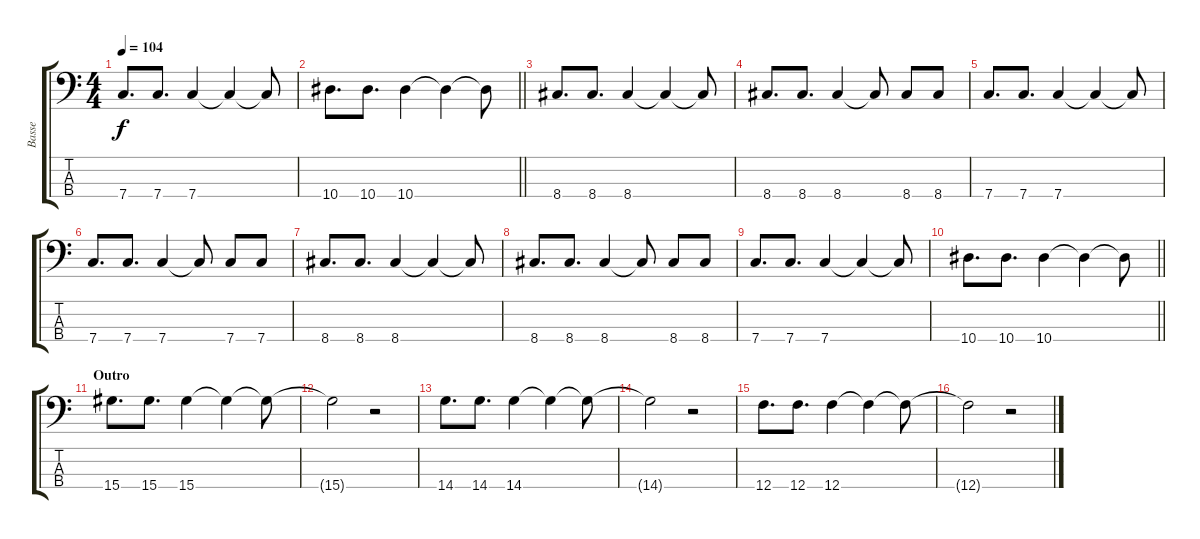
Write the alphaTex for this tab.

\track ("Basse" "Basse") {instrument electricbassfinger}
\staff {score tabs}
\tuning (Ab2 Eb2 Bb1 F1) {hide}
\ts (4 4)
\tempo 104
\clef f4
\ks c
7.4.8{d dy f} 7.4.8{d} 7.4.4 7.4{t}.4 7.4{t}.8 |
\barLineRight lightlight
10.4.8{d} 10.4.8{d} 10.4.4 10.4{t}.4 10.4{t}.8 |
\section ("" "")
8.4.8{d} 8.4.8{d} 8.4.4 8.4{t}.4 8.4{t}.8 |
8.4.8{d} 8.4.8{d} 8.4.4 8.4{t}.8 8.4.8 8.4.8 |
7.4.8{d} 7.4.8{d} 7.4.4 7.4{t}.4 7.4{t}.8 |
7.4.8{d} 7.4.8{d} 7.4.4 7.4{t}.8 7.4.8 7.4.8 |
8.4.8{d} 8.4.8{d} 8.4.4 8.4{t}.4 8.4{t}.8 |
8.4.8{d} 8.4.8{d} 8.4.4 8.4{t}.8 8.4.8 8.4.8 |
7.4.8{d} 7.4.8{d} 7.4.4 7.4{t}.4 7.4{t}.8 |
\barLineRight lightlight
10.4.8{d} 10.4.8{d} 10.4.4 10.4{t}.4 10.4{t}.8 |
\section ("" "Outro")
15.4.8{d} 15.4.8{d} 15.4.4 15.4{t}.4 15.4{t}.8 |
15.4{t}.2 r.2 |
14.4.8{d} 14.4.8{d} 14.4.4 14.4{t}.4 14.4{t}.8 |
14.4{t}.2 r.2 |
12.4.8{d} 12.4.8{d} 12.4.4 12.4{t}.4 12.4{t}.8 |
12.4{t}.2 r.2
